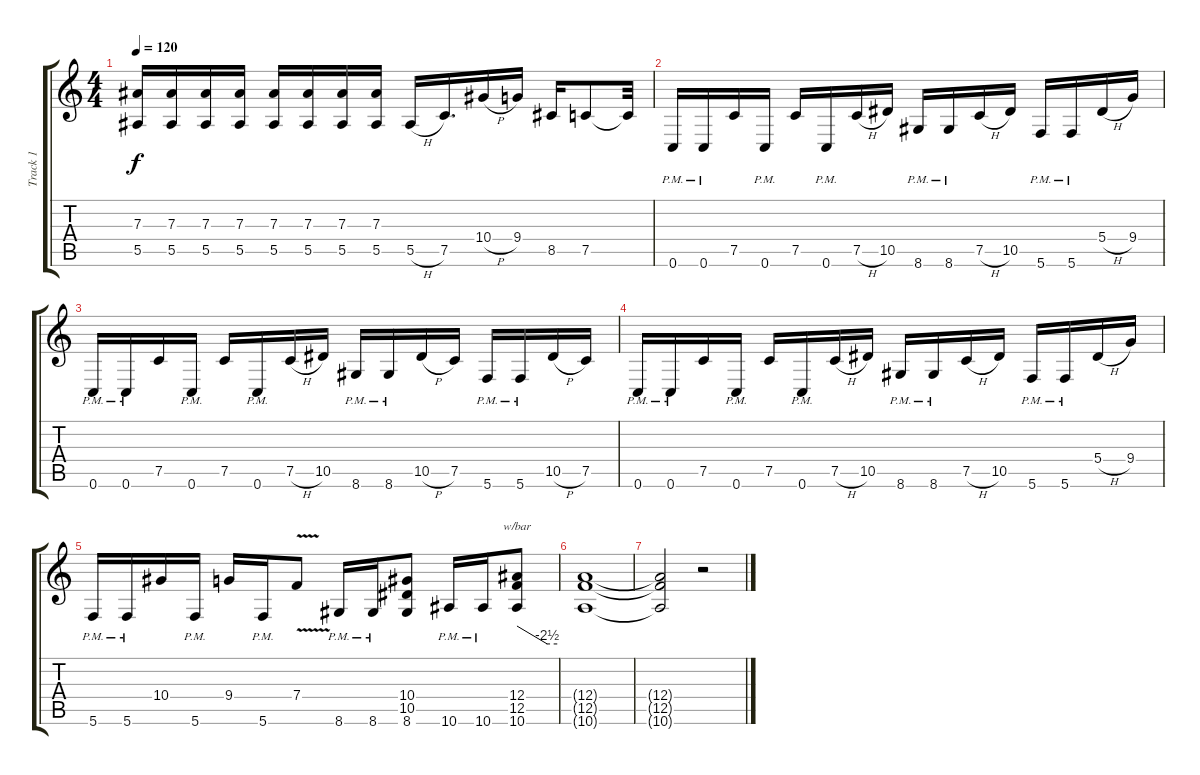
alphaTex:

\track ("Track 1" "Track 1") {instrument distortionguitar}
\staff {score tabs}
\tuning (C4 G3 Eb3 Bb2 F2 C2) {hide}
\ts (4 4)
\tempo 120
\clef g2
\ks c
(7.3 5.5).16{dy f} (7.3 5.5).16 (7.3 5.5).16 (7.3 5.5).16 (7.3 5.5).16 (7.3 5.5).16 (7.3 5.5).16 (7.3 5.5).16 5.5{h}.16 7.5.16{d} 10.4{h}.16 9.4.16 8.5.16 7.5.8 7.5{t}.32 |
0.6{pm}.16 0.6{pm}.16 7.5.16 0.6{pm}.16 7.5.16 0.6{pm}.16 7.5{h}.16 10.5.16 8.6{pm}.16 8.6{pm}.16 7.5{h}.16 10.5.16 5.6{pm}.16 5.6{pm}.16 5.4{h}.16 9.4.16 |
0.6{pm}.16 0.6{pm}.16 7.5.16 0.6{pm}.16 7.5.16 0.6{pm}.16 7.5{h}.16 10.5.16 8.6{pm}.16 8.6{pm}.16 10.5{h}.16 7.5.16 5.6{pm}.16 5.6{pm}.16 10.5{h}.16 7.5.16 |
0.6{pm}.16 0.6{pm}.16 7.5.16 0.6{pm}.16 7.5.16 0.6{pm}.16 7.5{h}.16 10.5.16 8.6{pm}.16 8.6{pm}.16 7.5{h}.16 10.5.16 5.6{pm}.16 5.6{pm}.16 5.4{h}.16 9.4.16 |
5.6{pm}.16 5.6{pm}.16 10.4.16 5.6{pm}.16 9.4.16 5.6{pm}.16 7.4{v}.8 8.6{pm}.16 8.6{pm}.16 (10.4 10.5 8.6).8 10.6{pm}.16 10.6{pm}.16 (12.4 12.5 10.6).8{tbe (custom default 0 0 45 -10 60 -10)} |
(12.4{t} 12.5{t} 10.6{t}).1 |
(12.4{t} 12.5{t} 10.6{t}).2 r.2
